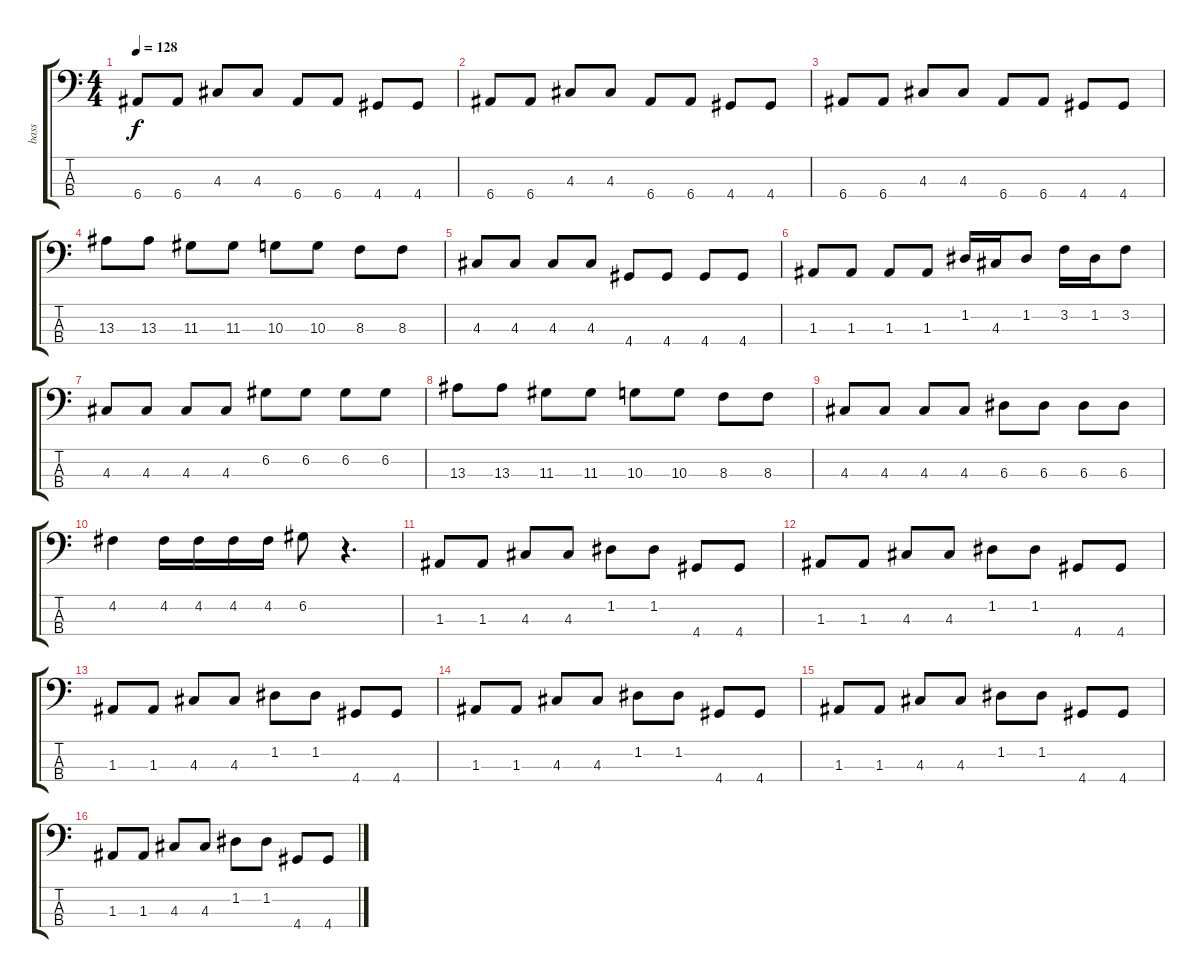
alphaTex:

\track ("bass" "bass") {instrument electricbasspick}
\staff {score tabs}
\tuning (G2 D2 A1 E1) {hide}
\ts (4 4)
\tempo 128
\clef f4
\ks c
6.4.8{dy f} 6.4.8 4.3.8 4.3.8 6.4.8 6.4.8 4.4.8 4.4.8 |
6.4.8 6.4.8 4.3.8 4.3.8 6.4.8 6.4.8 4.4.8 4.4.8 |
6.4.8 6.4.8 4.3.8 4.3.8 6.4.8 6.4.8 4.4.8 4.4.8 |
13.3.8 13.3.8 11.3.8 11.3.8 10.3.8 10.3.8 8.3.8 8.3.8 |
4.3.8 4.3.8 4.3.8 4.3.8 4.4.8 4.4.8 4.4.8 4.4.8 |
1.3.8 1.3.8 1.3.8 1.3.8 1.2.16 4.3.16 1.2.8 3.2.16 1.2.16 3.2.8 |
4.3.8 4.3.8 4.3.8 4.3.8 6.2.8 6.2.8 6.2.8 6.2.8 |
13.3.8 13.3.8 11.3.8 11.3.8 10.3.8 10.3.8 8.3.8 8.3.8 |
4.3.8 4.3.8 4.3.8 4.3.8 6.3.8 6.3.8 6.3.8 6.3.8 |
4.2.4 4.2.16 4.2.16 4.2.16 4.2.16 6.2.8 r.4{d} |
1.3.8 1.3.8 4.3.8 4.3.8 1.2.8 1.2.8 4.4.8 4.4.8 |
1.3.8 1.3.8 4.3.8 4.3.8 1.2.8 1.2.8 4.4.8 4.4.8 |
1.3.8 1.3.8 4.3.8 4.3.8 1.2.8 1.2.8 4.4.8 4.4.8 |
1.3.8 1.3.8 4.3.8 4.3.8 1.2.8 1.2.8 4.4.8 4.4.8 |
1.3.8 1.3.8 4.3.8 4.3.8 1.2.8 1.2.8 4.4.8 4.4.8 |
1.3.8 1.3.8 4.3.8 4.3.8 1.2.8 1.2.8 4.4.8 4.4.8
